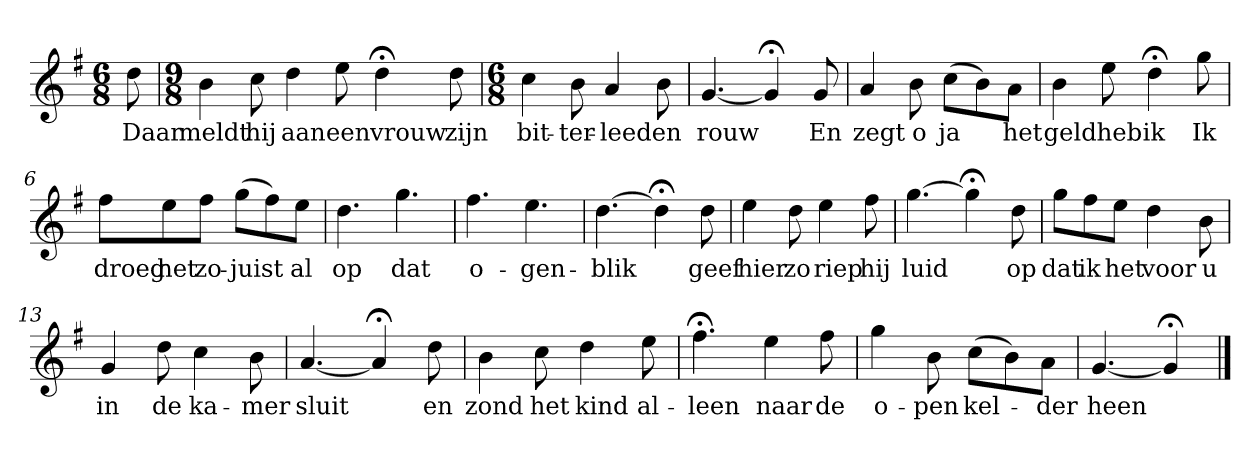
**kern	**text
*part1	*part1
*staff1	*staff1
*k[f#]	*
*G:	*
*M6/8	*
*MM120	*
=	=
8dd	Daar
=1	=1
*M9/8	*
4b	meldt
8cc	hij
4dd	aan
8ee	een
4dd;<	vrouw
8dd	zijn
=2	=2
*M6/8	*
4cc	bit-
8b	-ter-
4a	-leed
8b	en
=3	=3
[4.g	rouw
4g;<]	.
8g	En
=4	=4
4a	zegt
8b	o
(8ccL	ja
8b)	.
8aJ	het
=5	=5
4b	geld
8ee	heb
4dd;<	ik
8gg	Ik
=6	=6
8ff#L	droeg
8ee	het
8ff#J	zo-
(8ggL	-juist
8ff#)	.
8eeJ	al
=7	=7
4.dd	op
4.gg	dat
=8	=8
4.ff#	o-
4.ee	-gen-
=9	=9
[4.dd	-blik
4dd;<]	.
8dd	geef
=10	=10
4ee	hier
8dd	zo
4ee	riep
8ff#	hij
=11	=11
[4.gg	luid
4gg;<]	.
8dd	op
=12	=12
8ggL	dat
8ff#	ik
8eeJ	het
4dd	voor
8b	u
=13	=13
4g	in
8dd	de
4cc	ka-
8b	-mer
=14	=14
[4.a	sluit
4a;<]	.
8dd	en
=15	=15
4b	zond
8cc	het
4dd	kind
8ee	al-
=16	=16
4.ff#;<	-leen
4ee	naar
8ff#	de
=17	=17
4gg	o-
8b	-pen
(8ccL	kel-
8b)	.
8aJ	-der
=18	=18
[4.g	heen
4g;<]	.
==	==
*-	*-
